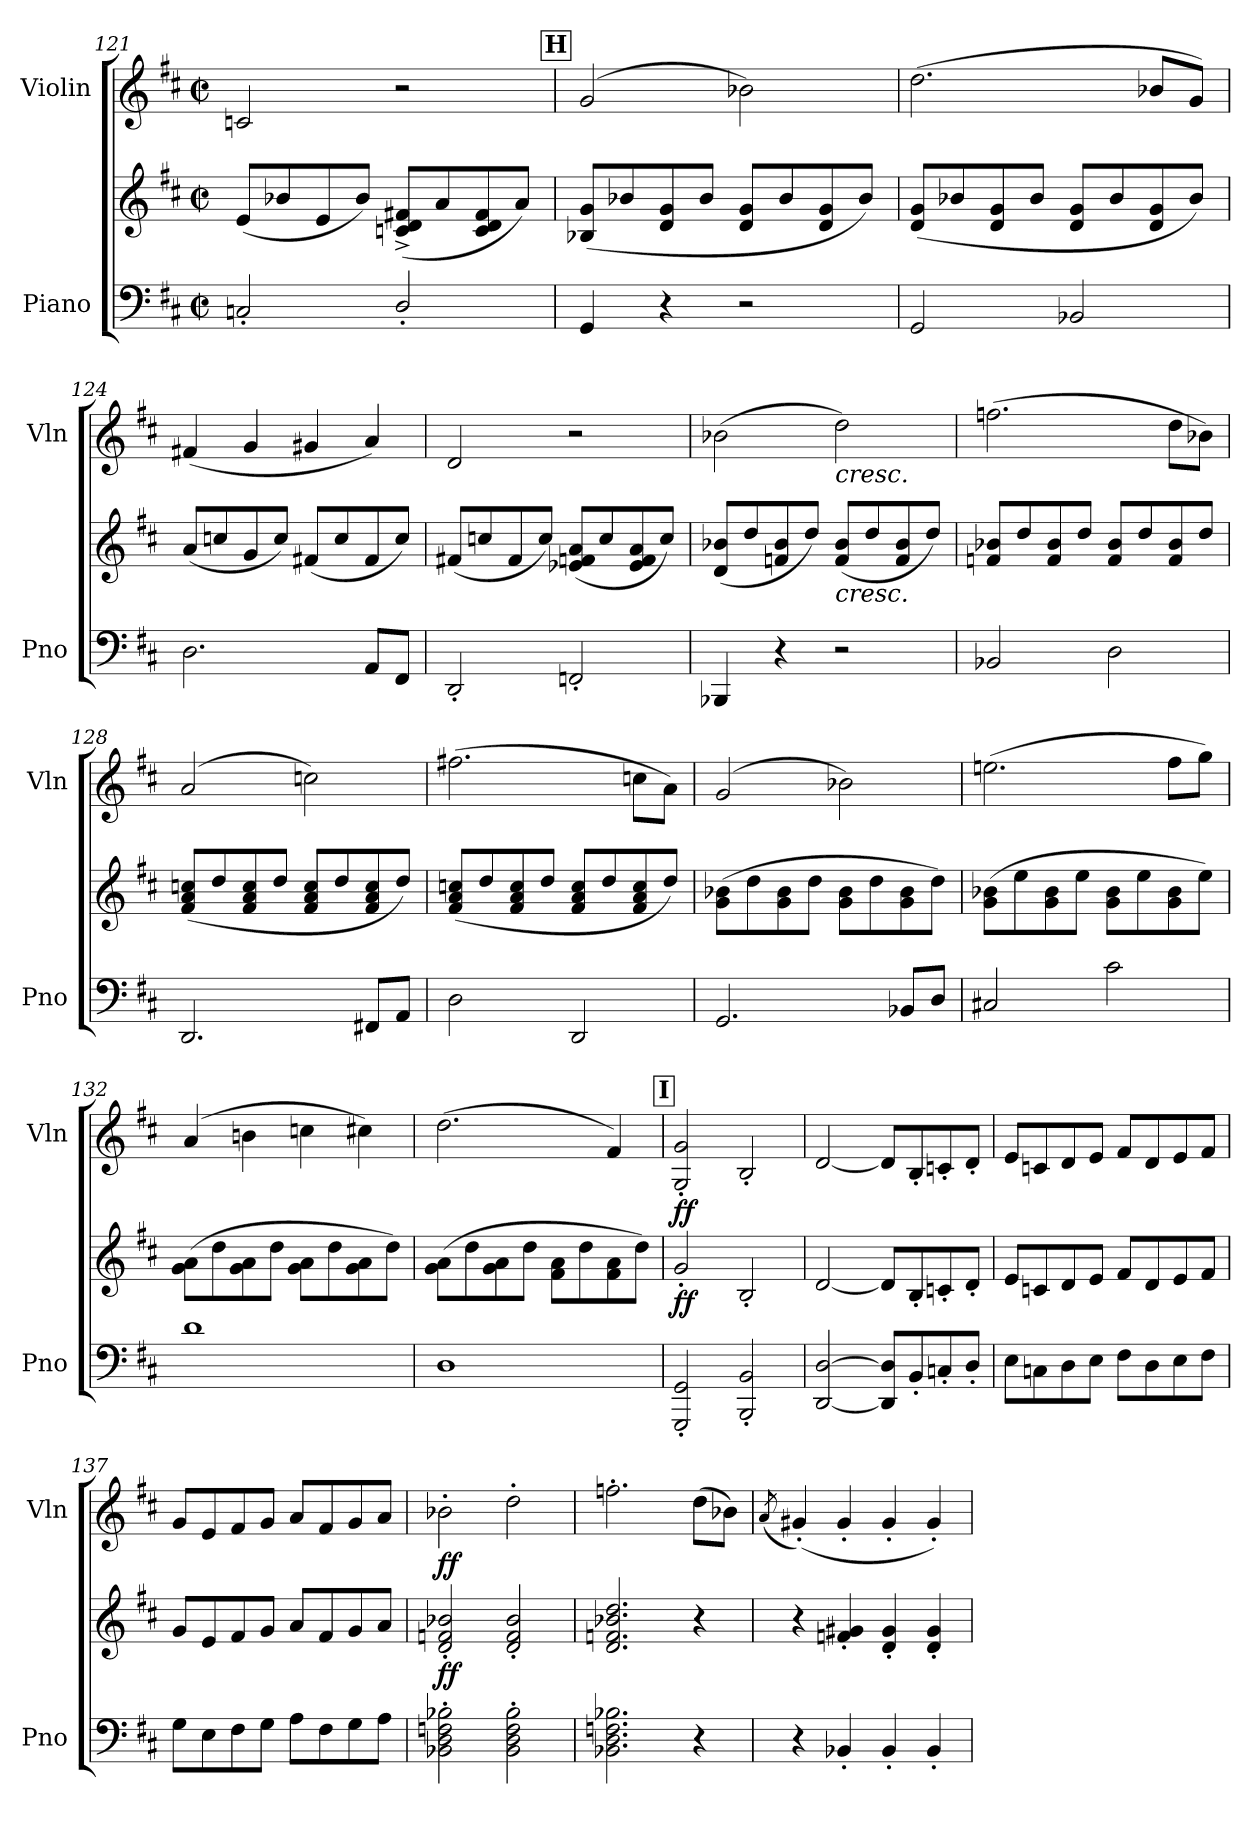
**kern	**kern	**dynam	**kern	**dynam
*part2	*part2	*part2	*part1	*part1
*staff3	*staff2	*staff2/3	*staff1	*staff1
*I"Piano	*	*	*I"Violin	*
*I'Pno	*	*	*I'Vln	*
*clefF4	*clefG2	*	*clefG2	*
*k[f#c#]	*k[f#c#]	*	*k[f#c#]	*
*M2/2	*M2/2	*	*M2/2	*
*met(c|)	*met(c|)	*	*met(c|)	*
=121	=121	=121	=121	=121
2Cn'/	(<8e/L	.	2cn/	.
.	8b-X/	.	.	.
.	8e/	.	.	.
.	8b-/J)	.	.	.
2D'/	(<8cn/^ 8d/^ 8f#X/^L	.	2r	.
.	8a/	.	.	.
.	8c/ 8d/ 8f#/	.	.	.
.	8a/J)	.	.	.
!!LO:REH:place=s1:a:B:fs=14:t=H
=122	=122	=122	=122	=122
4GG/	(<8B-X/ 8g/L	.	(>2g/	.
.	8b-X/	.	.	.
4r	8d/ 8g/	.	.	.
.	8b-/J	.	.	.
2r	8d/ 8g/L	.	2b-X\)	.
.	8b-/	.	.	.
.	8d/ 8g/	.	.	.
.	8b-/J)	.	.	.
=123	=123	=123	=123	=123
2GG/	(<8d/ 8g/L	.	(>2.dd\	.
.	8b-X/	.	.	.
.	8d/ 8g/	.	.	.
.	8b-/J	.	.	.
2BB-X/	8d/ 8g/L	.	.	.
.	8b-/	.	.	.
.	8d/ 8g/	.	8b-X/L	.
.	8b-/J)	.	8g/J)	.
!!LO:LB:g=z
=124	=124	=124	=124	=124
2.D\	(<8a/L	.	(<4f#X/	.
.	8ccn/	.	.	.
.	8g/	.	4g/	.
.	8cc/J)	.	.	.
.	(<8f#X/L	.	4g#X/	.
.	8cc/	.	.	.
8AA/L	8f#/	.	4a/)	.
8FF#/J	8cc/J)	.	.	.
=125	=125	=125	=125	=125
2DD'/	(<8f#X/L	.	2d/	.
.	8ccn/	.	.	.
.	8f#/	.	.	.
.	8cc/J)	.	.	.
2FFn'/	(<8e-X/ 8fn/ 8a/L	.	2r	.
.	8cc/	.	.	.
.	8e-/ 8f/ 8a/	.	.	.
.	8cc/J)	.	.	.
=126	=126	=126	=126	=126
4BBB-X/	(<8d/ 8b-X/L	.	(>2b-X\	.
.	8dd/	.	.	.
4r	8fn/ 8b-/	.	.	.
.	8dd/J)	.	.	.
!	!	!	!LO:TX:b:i:t=cresc.	!
!	!LO:TX:b:i:t=cresc.	!	!	!
2r	(<8f/ 8b-/L	.	2dd\)	.
.	8dd/	.	.	.
.	8f/ 8b-/	.	.	.
.	8dd/J)	.	.	.
=127	=127	=127	=127	=127
2BB-X/	8fn/ 8b-X/L	.	(>2.ffn\	.
.	8dd/	.	.	.
.	8f/ 8b-/	.	.	.
.	8dd/J	.	.	.
2D\	8f/ 8b-/L	.	.	.
.	8dd/	.	.	.
.	8f/ 8b-/	.	8dd\L	.
.	8dd/J	.	8b-X\J)	.
=128	=128	=128	=128	=128
2.DD/	(<8f#/ 8a/ 8ccn/L	.	(>2a/	.
.	8dd/	.	.	.
.	8f#/ 8a/ 8cc/	.	.	.
.	8dd/J	.	.	.
.	8f#/ 8a/ 8cc/L	.	2ccn\)	.
.	8dd/	.	.	.
8FF#X/L	8f#/ 8a/ 8cc/	.	.	.
8AA/J	8dd/J)	.	.	.
=129	=129	=129	=129	=129
2D\	(<8f#/ 8a/ 8ccn/L	.	(>2.ff#X\	.
.	8dd/	.	.	.
.	8f#/ 8a/ 8cc/	.	.	.
.	8dd/J	.	.	.
2DD/	8f#/ 8a/ 8cc/L	.	.	.
.	8dd/	.	.	.
.	8f#/ 8a/ 8cc/	.	8ccn\L	.
.	8dd/J)	.	8a\J)	.
!!LO:LB:g=z
=130	=130	=130	=130	=130
2.GG/	(>8g\ 8b-X\L	.	(>2g/	.
.	8dd\	.	.	.
.	8g\ 8b-\	.	.	.
.	8dd\J	.	.	.
.	8g\ 8b-\L	.	2b-X\)	.
.	8dd\	.	.	.
8BB-X/L	8g\ 8b-\	.	.	.
8D/J	8dd\J)	.	.	.
=131	=131	=131	=131	=131
2C#X/	(>8g\ 8b-X\L	.	(>2.een\	.
.	8ee\	.	.	.
.	8g\ 8b-\	.	.	.
.	8ee\J	.	.	.
2c#\	8g\ 8b-\L	.	.	.
.	8ee\	.	.	.
.	8g\ 8b-\	.	8ff#\L	.
.	8ee\J)	.	8gg\J)	.
=132	=132	=132	=132	=132
1d	(>8g\ 8a\L	.	(>4a/	.
.	8dd\	.	.	.
.	8g\ 8a\	.	4bn\	.
.	8dd\J	.	.	.
.	8g\ 8a\L	.	4ccn\	.
.	8dd\	.	.	.
.	8g\ 8a\	.	4cc#X\)	.
.	8dd\J)	.	.	.
=133	=133	=133	=133	=133
1D	(>8g\ 8a\L	.	(>2.dd\	.
.	8dd\	.	.	.
.	8g\ 8a\	.	.	.
.	8dd\J	.	.	.
.	8f#\ 8a\L	.	.	.
.	8dd\	.	.	.
.	8f#\ 8a\	.	4f#/)	.
.	8dd\J)	.	.	.
!!LO:REH:place=s1:a:B:fs=14:t=I
=134	=134	=134	=134	=134
!	!	!LO:DY:b	!	!LO:DY:b
2GGG/' 2GG/'	2g'/	ff	2G/' 2g/'	ff
2BBB/' 2BB/'	2B'/	.	2B'/	.
=135	=135	=135	=135	=135
[2DD/ [2D/	[2d/	.	[2d/	.
8DD/] 8D/]L	8d/L]	.	8d/L]	.
8BB'/	8B'/	.	8B'/	.
8Cn'/	8cn'/	.	8cn'/	.
8D'/J	8d'/J	.	8d'/J	.
=136	=136	=136	=136	=136
8E\L	8e/L	.	8e/L	.
8Cn\	8cn/	.	8cn/	.
8D\	8d/	.	8d/	.
8E\J	8e/J	.	8e/J	.
8F#\L	8f#/L	.	8f#/L	.
8D\	8d/	.	8d/	.
8E\	8e/	.	8e/	.
8F#\J	8f#/J	.	8f#/J	.
!!LO:LB:g=z
=137	=137	=137	=137	=137
8G\L	8g/L	.	8g/L	.
8E\	8e/	.	8e/	.
8F#\	8f#/	.	8f#/	.
8G\J	8g/J	.	8g/J	.
8A\L	8a/L	.	8a/L	.
8F#\	8f#/	.	8f#/	.
8G\	8g/	.	8g/	.
8A\J	8a/J	.	8a/J	.
=138	=138	=138	=138	=138
!	!	!LO:DY:b	!	!LO:DY:b
2BB-X\' 2D\' 2Fn\' 2B-X\'	2d/' 2fn/' 2b-X/'	ff	2b-X'\	ff
2BB-\' 2D\' 2F\' 2B-\'	2d/' 2f/' 2b-/'	.	2dd'\	.
=139	=139	=139	=139	=139
2.BB-X\ 2.D\ 2.Fn\ 2.B-X\	2.d/ 2.fn/ 2.b-X/ 2.dd/	.	2.ffn'\	.
4r	4r	.	(>8dd\L	.
.	.	.	8b-X\J)	.
=140	=140	=140	=140	=140
.	.	.	(<8qa/	.
4r	4r	.	(<4g#X'/)	.
4BB-X'/	4fn/' 4g#X/'	.	4g#'/	.
4BB-'/	4d/' 4g#/'	.	4g#'/	.
4BB-'/	4d/' 4g#/'	.	4g#'/)	.
=	=	=	=	=
*-	*-	*-	*-	*-
